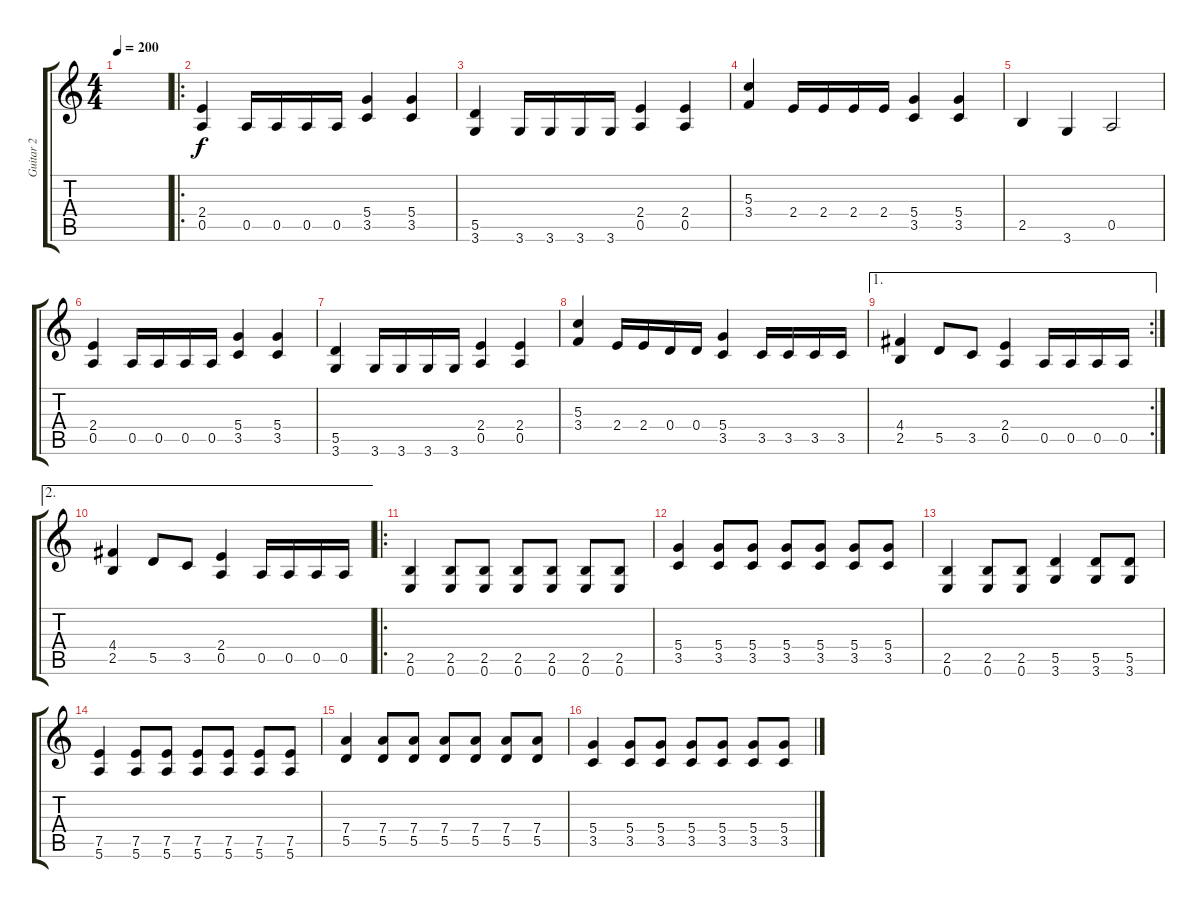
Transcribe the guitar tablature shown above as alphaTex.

\track ("Guitar 2" "Guitar 2") {instrument distortionguitar}
\staff {score tabs}
\tuning (E4 B3 G3 D3 A2 E2) {hide}
\ts (4 4)
\tempo 200
\clef g2
\ks c
|
\ro
(2.4 0.5).4 0.5.16 0.5.16 0.5.16 0.5.16 (5.4 3.5).4 (5.4 3.5).4 |
(5.5 3.6).4 3.6.16 3.6.16 3.6.16 3.6.16 (2.4 0.5).4 (2.4 0.5).4 |
(5.3 3.4).4 2.4.16 2.4.16 2.4.16 2.4.16 (5.4 3.5).4 (5.4 3.5).4 |
2.5.4 3.6.4 0.5.2 |
(2.4 0.5).4 0.5.16 0.5.16 0.5.16 0.5.16 (5.4 3.5).4 (5.4 3.5).4 |
(5.5 3.6).4 3.6.16 3.6.16 3.6.16 3.6.16 (2.4 0.5).4 (2.4 0.5).4 |
(5.3 3.4).4 2.4.16 2.4.16 0.4.16 0.4.16 (5.4 3.5).4 3.5.16 3.5.16 3.5.16 3.5.16 |
\ae 1
\rc 2
(4.4 2.5).4 5.5.8 3.5.8 (2.4 0.5).4 0.5.16 0.5.16 0.5.16 0.5.16 |
\ae 2
(4.4 2.5).4 5.5.8 3.5.8 (2.4 0.5).4 0.5.16 0.5.16 0.5.16 0.5.16 |
\ro
(2.5 0.6).4 (2.5 0.6).8 (2.5 0.6).8 (2.5 0.6).8 (2.5 0.6).8 (2.5 0.6).8 (2.5 0.6).8 |
(5.4 3.5).4 (5.4 3.5).8 (5.4 3.5).8 (5.4 3.5).8 (5.4 3.5).8 (5.4 3.5).8 (5.4 3.5).8 |
(2.5 0.6).4 (2.5 0.6).8 (2.5 0.6).8 (5.5 3.6).4 (5.5 3.6).8 (5.5 3.6).8 |
(7.5 5.6).4 (7.5 5.6).8 (7.5 5.6).8 (7.5 5.6).8 (7.5 5.6).8 (7.5 5.6).8 (7.5 5.6).8 |
(7.4 5.5).4 (7.4 5.5).8 (7.4 5.5).8 (7.4 5.5).8 (7.4 5.5).8 (7.4 5.5).8 (7.4 5.5).8 |
(5.4 3.5).4 (5.4 3.5).8 (5.4 3.5).8 (5.4 3.5).8 (5.4 3.5).8 (5.4 3.5).8 (5.4 3.5).8
